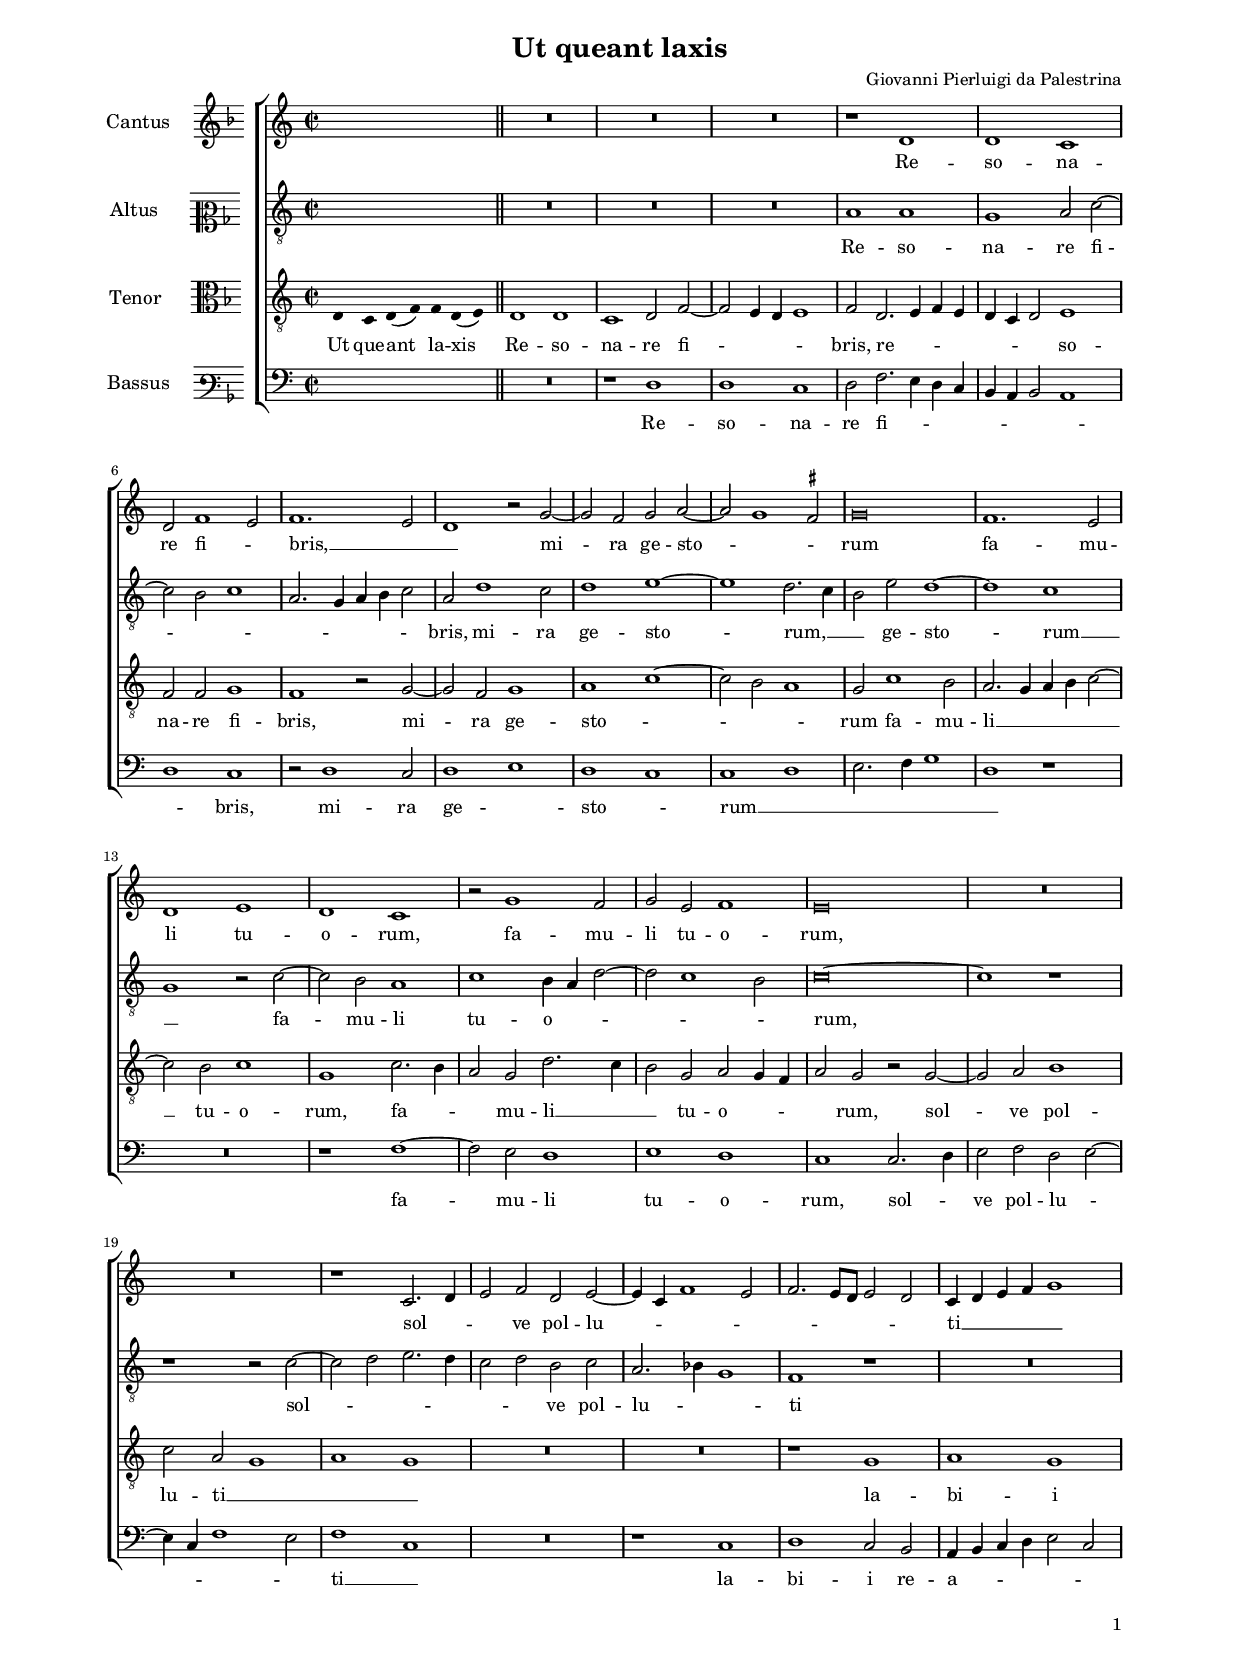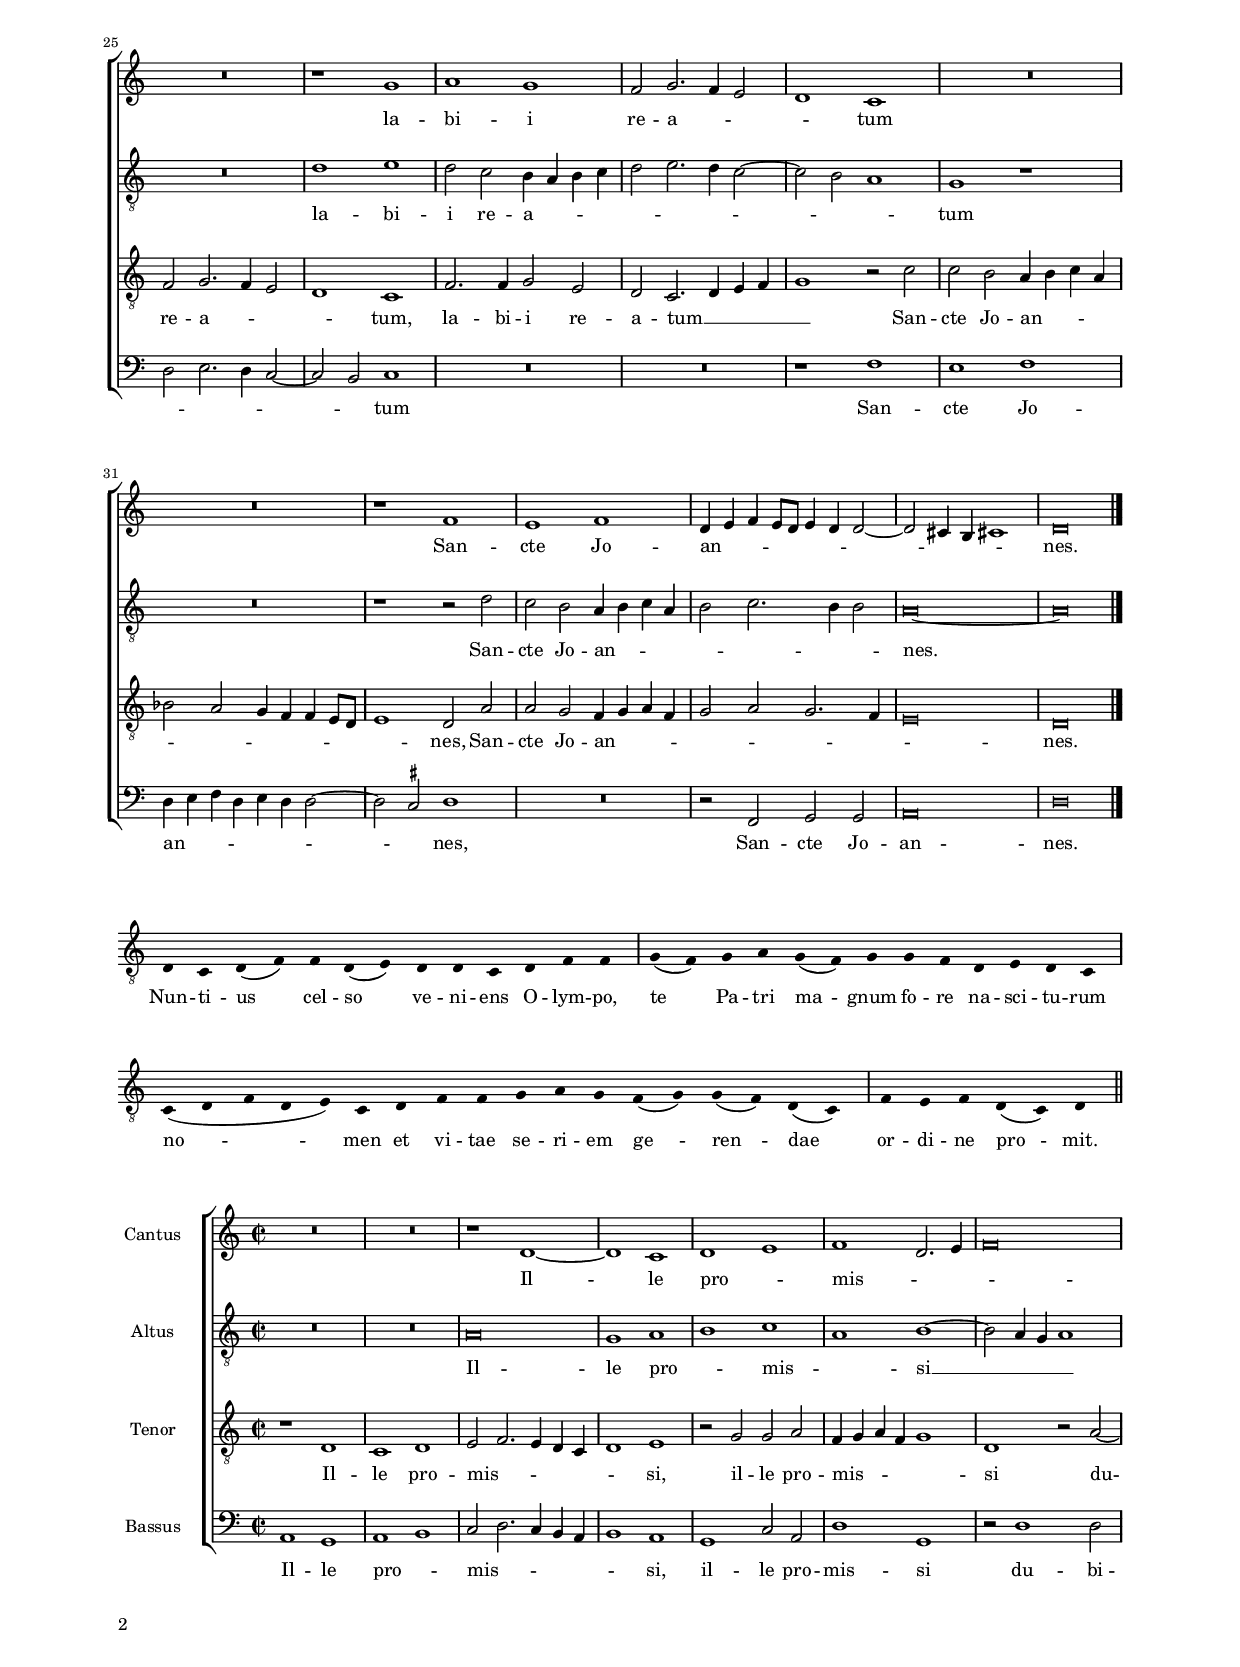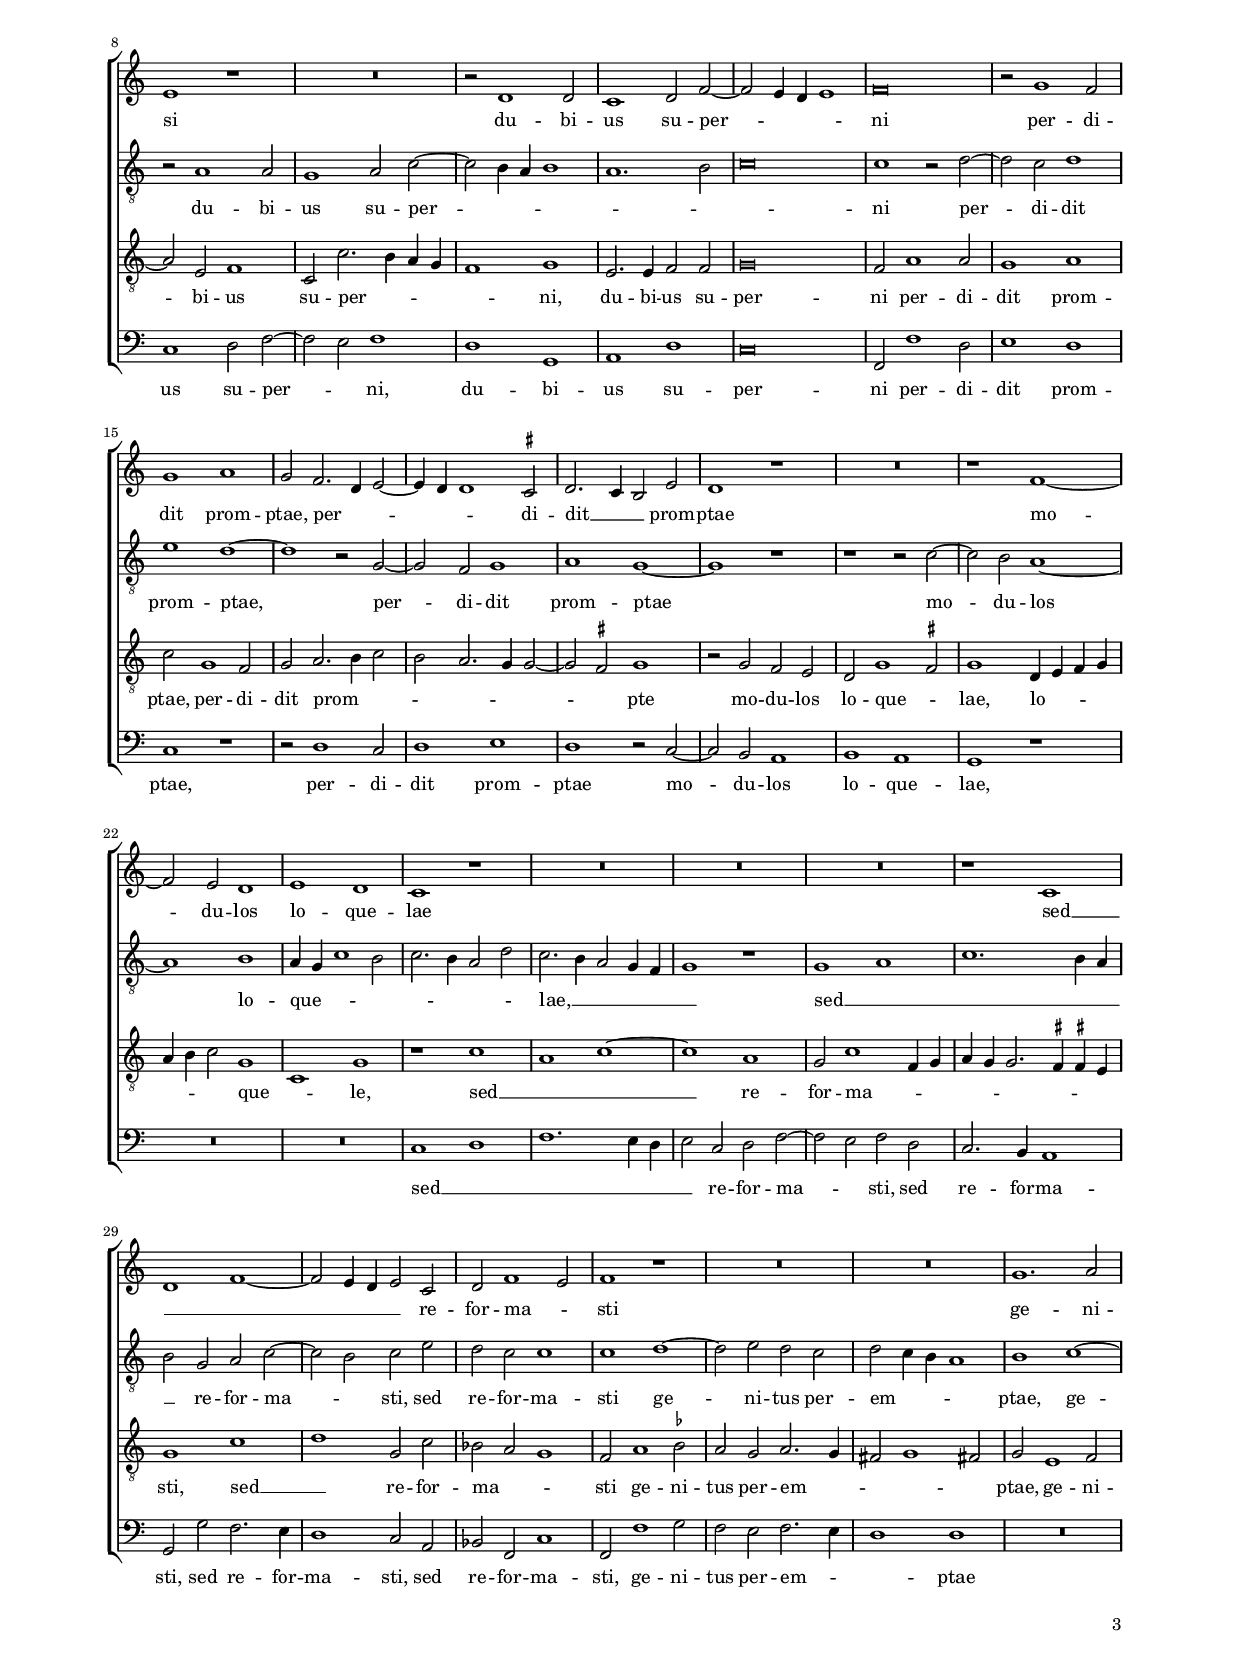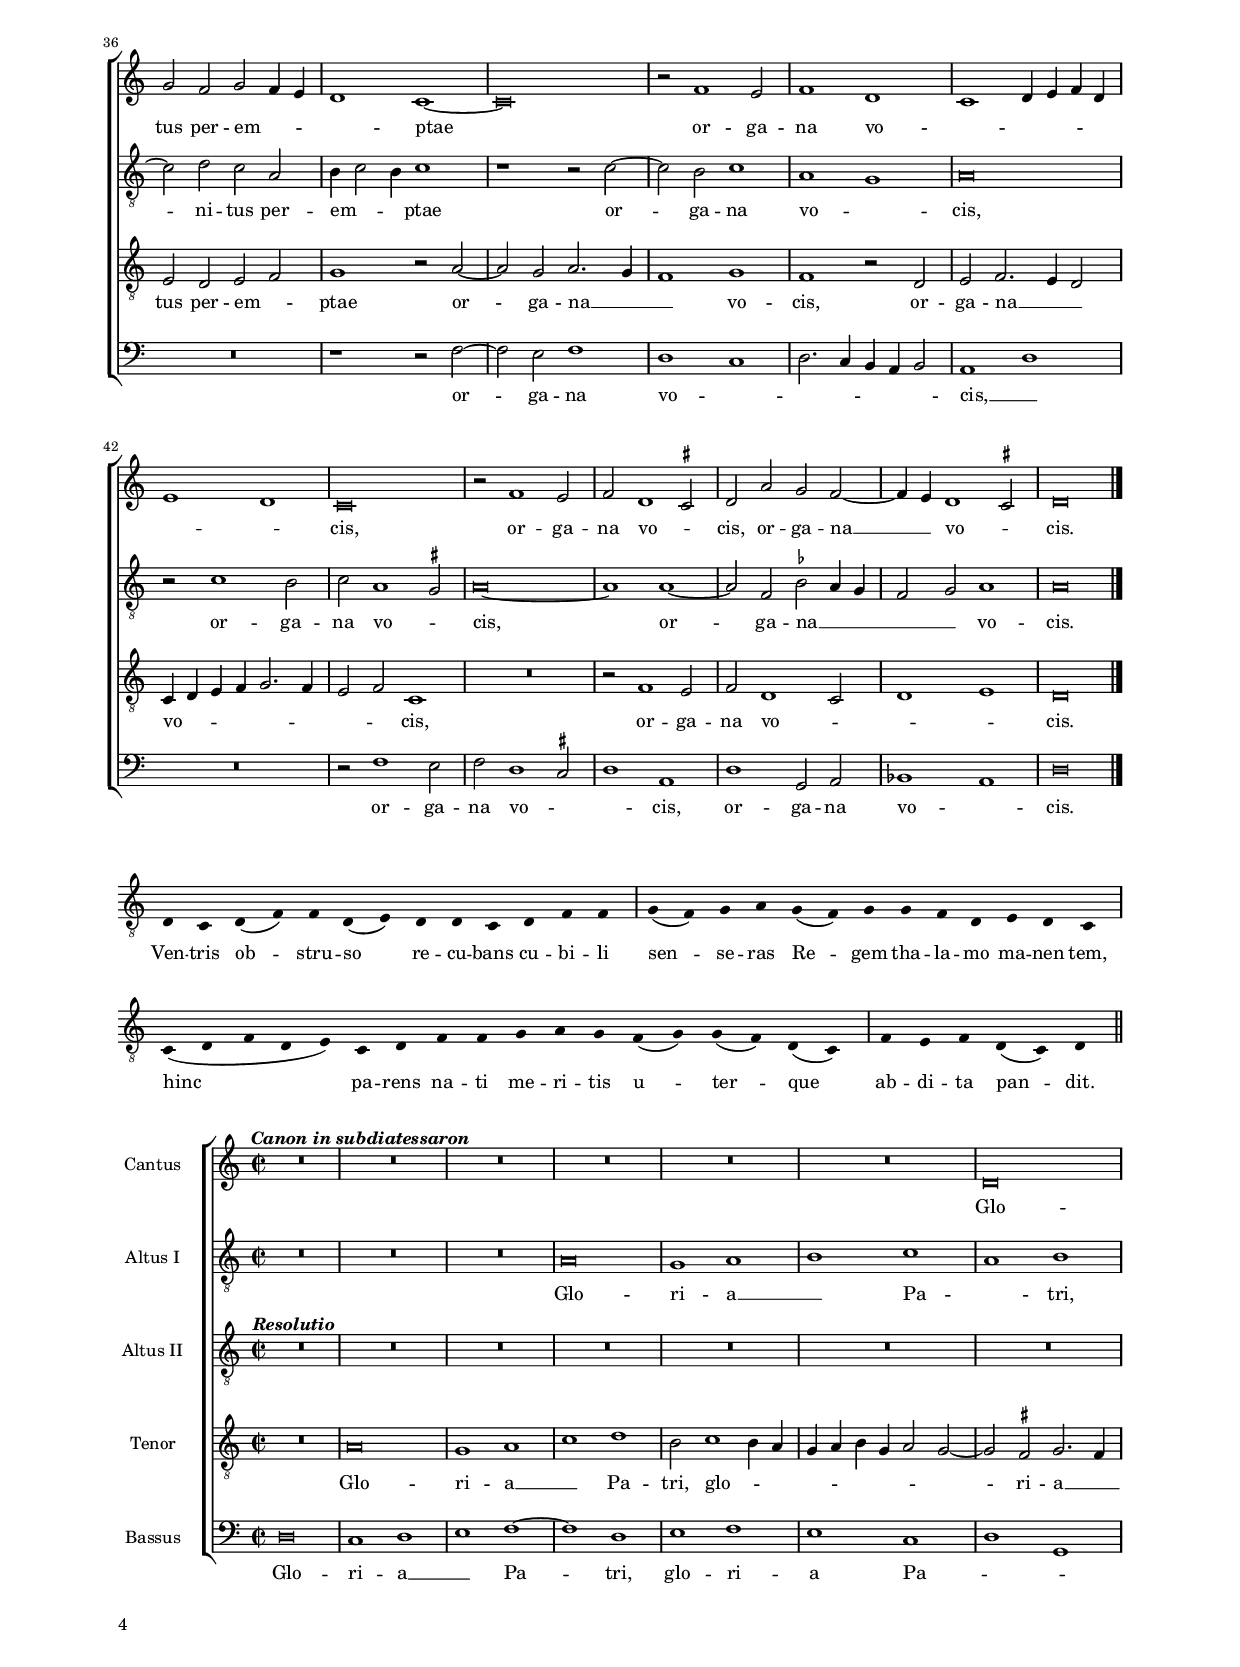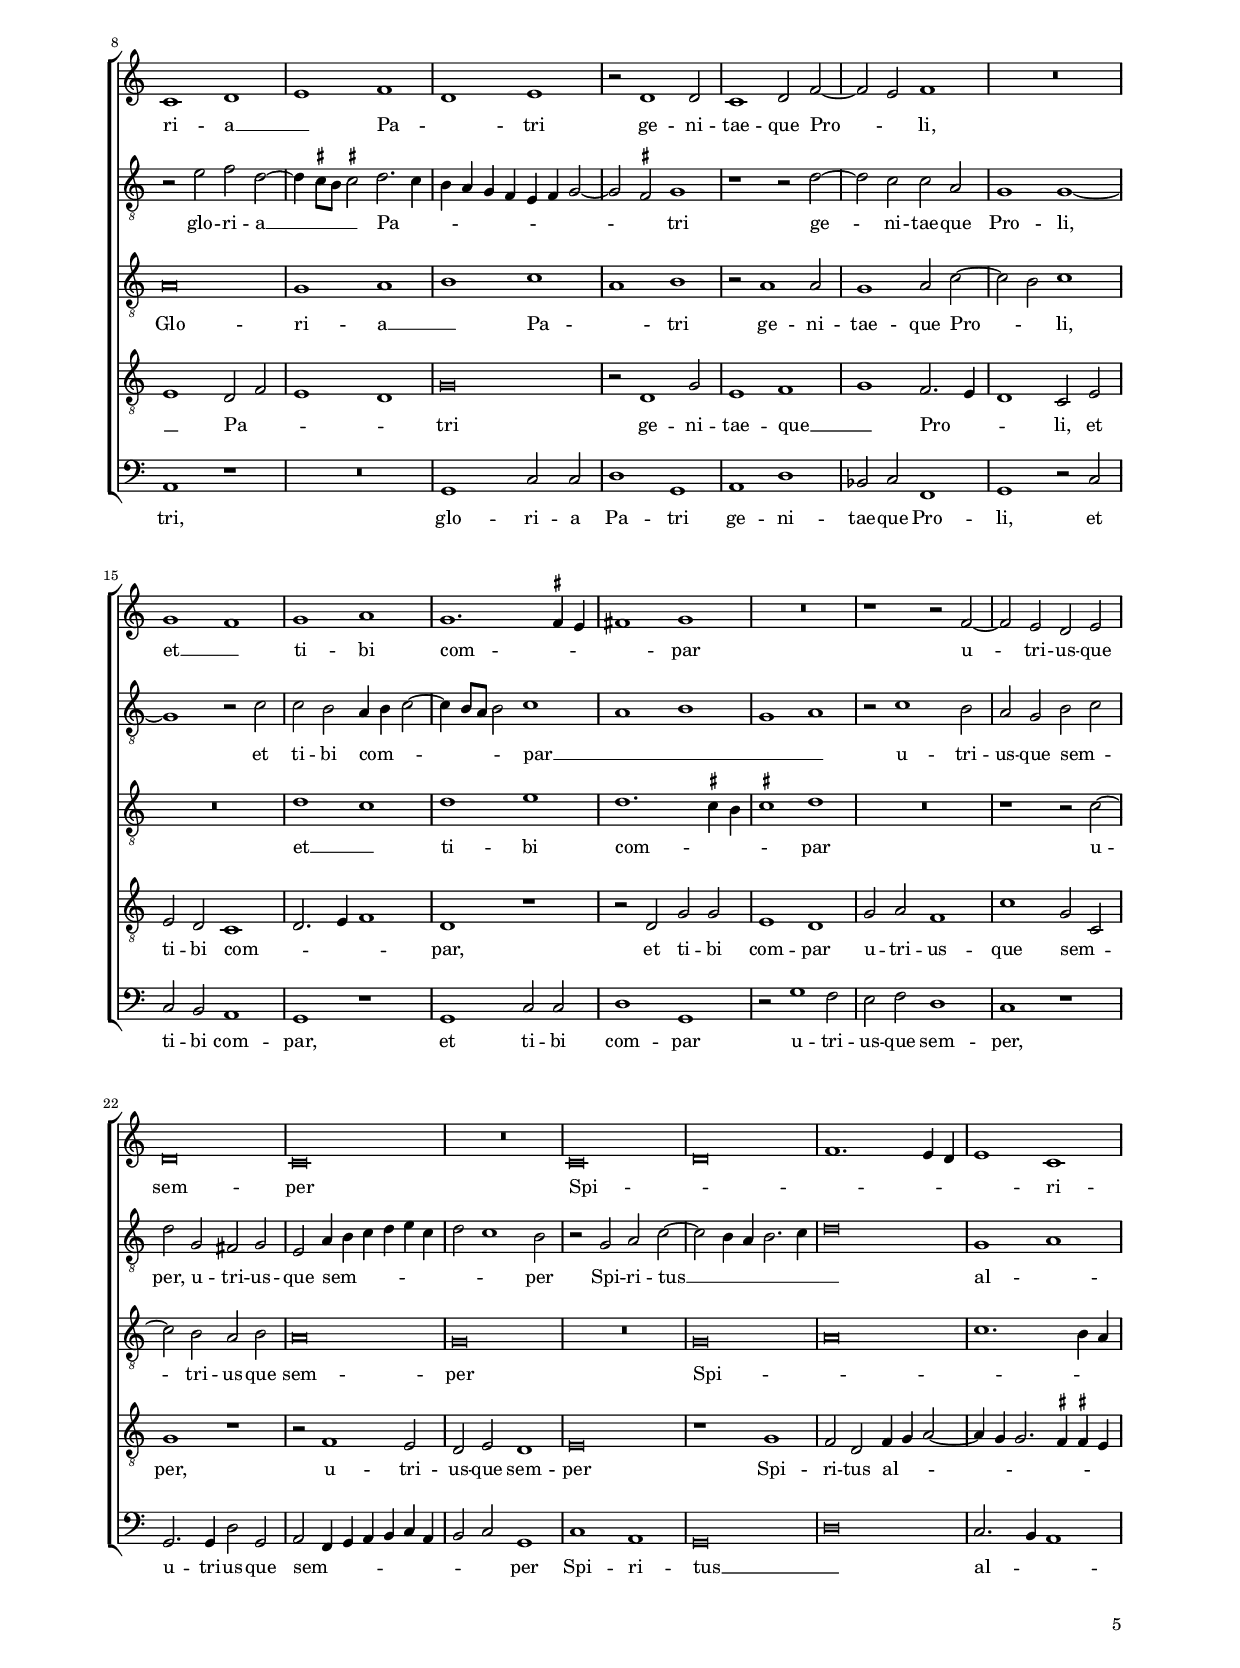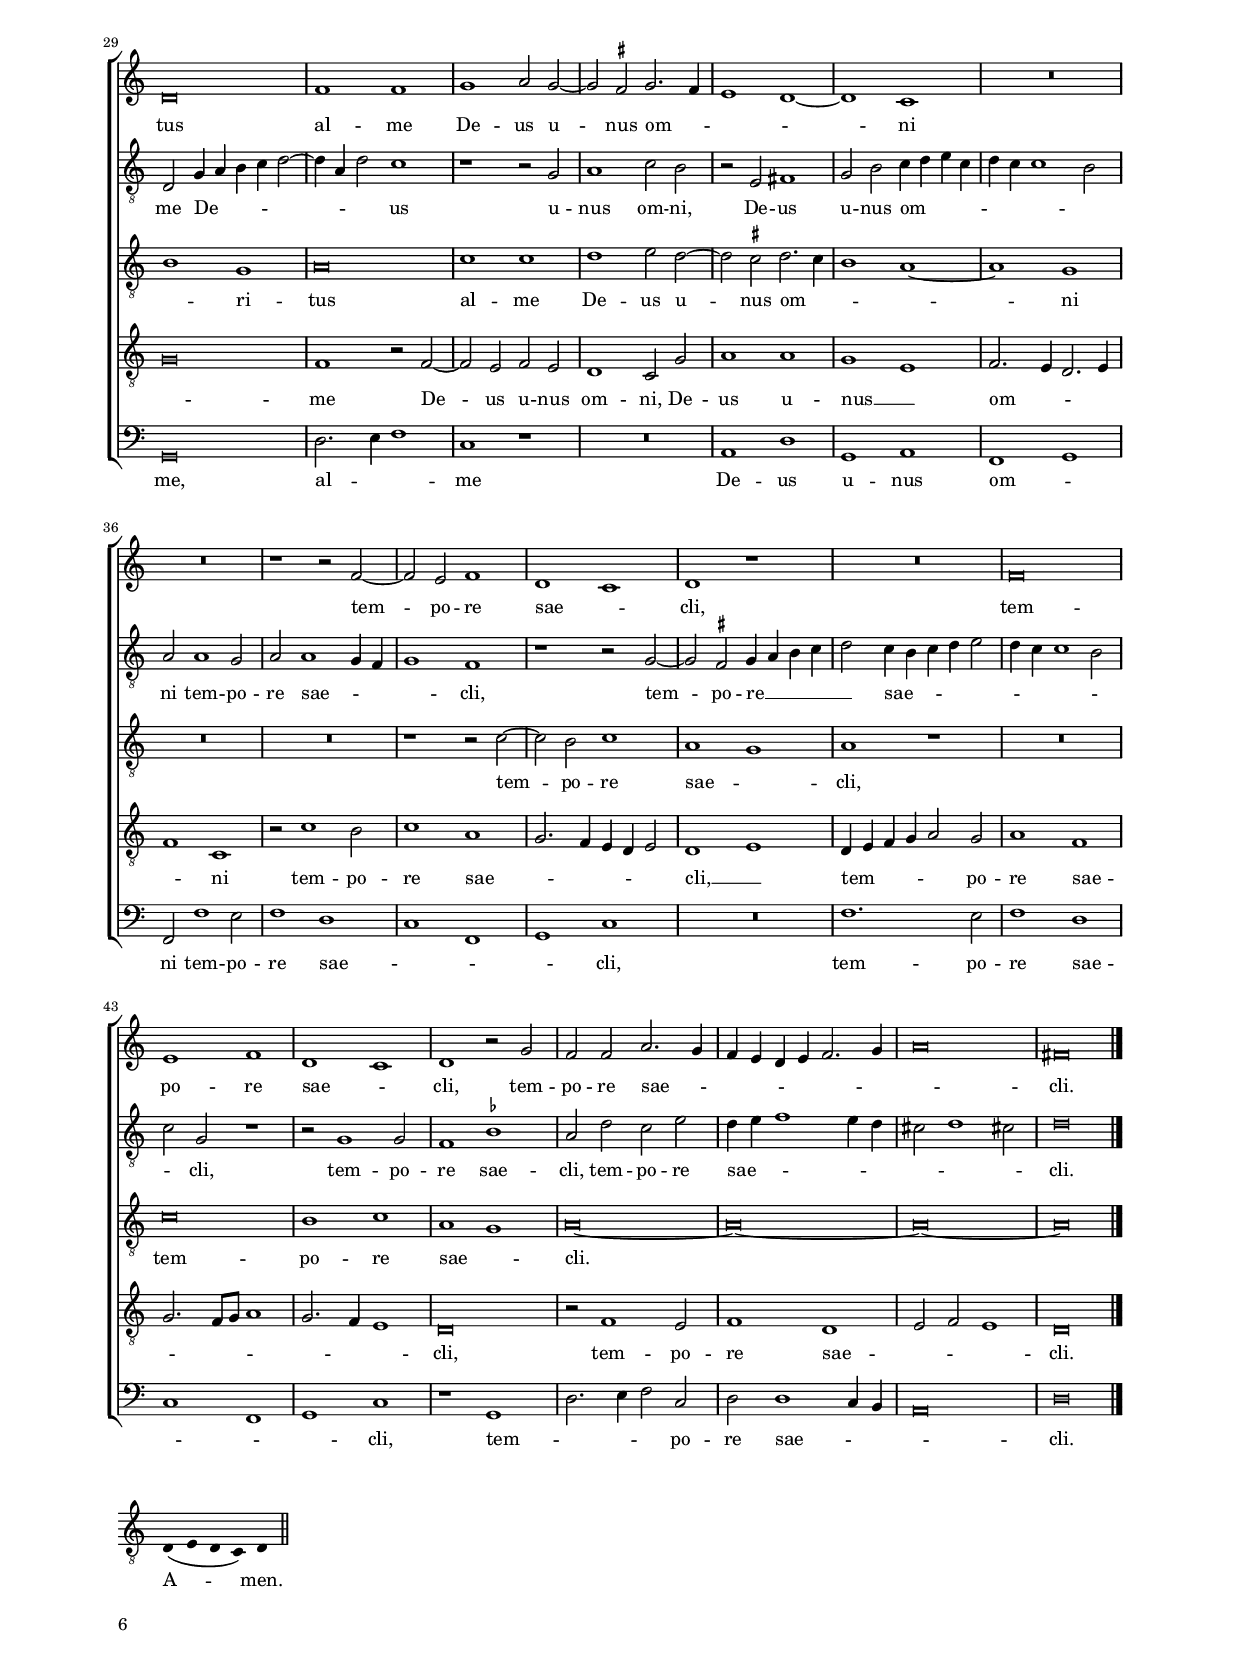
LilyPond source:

\version "2.24.0"
\include "deutsch.ly"
#(set-global-staff-size 15)
% #(set-default-paper-size "letter")
#(ly:set-option 'point-and-click #f)

\header
{
	title="Ut queant laxis"
	composer="Giovanni Pierluigi da Palestrina"
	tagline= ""
}

\paper
	{
	top-margin = 1.6 \cm
	bottom-margin = 1 \cm
	left-margin = 2 \cm
	right-margin = 2 \cm
	ragged-bottom = ##f
	ragged-last-bottom = ##t
	print-page-number = ##f
	system-system-spacing = #'((basic-distance . 16) (minimum-distance . 14) (padding . 4) (strechability . 250))
	system-score-spacing = #'((basic-distance . 17) (minimum-distance . 14) (padding . 7) (strechability . 250))
	score-system-spacing = #'((basic-distance . 17) (minimum-distance . 14) (padding . 5) (strechability . 250))
%	systems-per-page = 3
	min-systems-per-page = 3
%	markup-system-spacing.basic-distance = #12
%	print-all-headers = ##t
	print-first-page-number = ##f
	oddFooterMarkup=\markup   \fill-line { "" \fromproperty #'page:page-number-string }
	evenFooterMarkup=\markup  \fill-line { \fromproperty #'page:page-number-string "" }
	last-bottom-spacing = #'((basic-distance . 12) (minimum-distance . 7) (padding . 4))
	}

	
global = {
	\key f \major
	\time 2/2 \set Score.measureLength = #(ly:make-moment 7/4)
	\skip 4*7 \bar "||" % - Intonáció
	\newSpacingSection
	\set Score.currentBarNumber = #1
	\set Score.measureLength = #(ly:make-moment 2/1)
	\skip 1*2*36 \bar "|."
	}

	ficta = { \once \set suggestAccidentals = ##t }
	
	forget = #(define-music-function (music) (ly:music?) #{
		\accidentalStyle forget
		$music
		\accidentalStyle default
		#})
        

incipitcantus = \markup { \score {
	{
	\set Staff.instrumentName = \markup { \fontsize #1 "Cantus" }
	\key f \major
	\clef violin
	s4 \bar ""
	}
	\layout  {
	raggedright = ##t
	indent = 1.8 \cm
	line-width = 2.6 \cm
	\context { \Staff \remove Time_signature_engraver }
	\override Staff.Clef.Y-extent = #'(0 . 0)
	}} \hspace #1 }
	
      
incipitaltus = \markup { \score {
	{
	\set Staff.instrumentName = \markup { \fontsize #1 "Altus" }
	\key f \major
	\clef mezzosoprano
	s4 \bar ""
	}
	\layout  {
	raggedright = ##t
	indent = 1.8 \cm
	line-width = 2.6 \cm
	\context { \Staff \remove Time_signature_engraver }
	\override Staff.Clef.Y-extent = #'(0 . 0)
	}} \hspace #1 }


incipittenor = \markup { \score {
	{
	\set Staff.instrumentName = \markup { \fontsize #1 "Tenor" }
	\key f \major
	\clef alto
	s4 \bar ""
	}
	\layout  {
	raggedright = ##t
	indent = 1.8 \cm
	line-width = 2.6 \cm
	\context { \Staff \remove Time_signature_engraver }
	\override Staff.Clef.Y-extent = #'(0 . 0)
	}} \hspace #1 }
         
      
incipitbassus = \markup { \score {
	{
	\set Staff.instrumentName = \markup { \fontsize #1 "Bassus" }
	\key f \major
	\clef varbaritone
	s4 \bar ""
	}
	\layout  {
	raggedright = ##t
	indent = 1.8 \cm
	line-width = 2.6 \cm
	\context { \Staff \remove Time_signature_engraver }
	\override Staff.Clef.Y-extent = #'(0 . 0)
	}} \hspace #1 }


cantus =  \relative c''
	{
	s4*7 % - Intonation in the tenor
	R\breve
	R\breve
	R\breve
	r1 g
%5
	g1 f |
	g2 b1 a2
	b1. a2
	g1 r2 c~
	c2 b c d~
%10
	d2 c1 \ficta h2 |
	c\breve
	b1. a2
	g1 a
	g1 f
%15
	r2 c'1 b2 |
	c2 a b1
	a\breve
	R\breve
	R\breve
%20
	r1 f2. g4 |
	a2 b g a~
	a4 f b1 a2
	b2. a8 g a2 g
	f4 g a b c1
%25
	R\breve |
	r1 c
	d1 c
	b2 c2. b4 a2
	g1 f
%30
	R\breve |
	R\breve
	r1 b
	a1 b
	g4 a b a8 g a4 g g2~
%35
	g2 fis4 e fis!1 |
	g\breve |
	}

altus =  \relative c'
	{
	s4*7 % - Intonation in the tenor
	R\breve
	R\breve
	R\breve
	d1 d
%5
	c1 d2 f~ |
	f2 e f1
	d2. c4 d e f2
	d2 g1 f2
	g1 a~
%10
	a1 g2. f4 |
	e2 a g1~
	g1 f
	c1 r2 f~
	f2 e d1
%15
	f1 e4 d g2~ |
	g2 f1 e2
	f\breve~
	f1 r
	r1 r2 f~
%20
	f2 g a2. g4 |
	f2 g e f
	d2. es4 c1
	b1 r
	R\breve
%25
	R\breve |
	g'1 a
	g2 f e4 d e f
	g2 a2. g4 f2~
	f2 e d1
%30
	c1 r |
	R\breve
	r1 r2 g'
	f2 e d4 e f d
	e2 f2. e4 e2
%35
	d\breve~
	d\breve |
	}


tenor =  \relative c'
	{
	\override Stem.transparent = ##t
	g4 f g( b) b g( a)
	\override Stem.transparent = ##f
	g1 g
	f1 g2 b~
	b2 a4 g a1
	b2 g2. a4 b a
%5
	g4 f g2 a1 |
	b2 b c1
	b1 r2 c~
	c2 b c1
	d1 f~
%10
	f2 e d1 |
	c2 f1 e2
	d2. c4 d e f2~
	f2 e f1
	c1 f2. e4
%15
	d2 c g'2. f4 |
	e2 c d c4 b
	d2 c r c~
	c2 d e1
	f2 d c1
%20
	d1 c |
	R\breve
	R\breve
	r1 c
	d1 c
%25
	b2 c2. b4 a2 |
	g1 f
	b2. b4 c2 a
	g2 f2. g4 a b
	c1 r2 f
%30
	f2 e d4 e f d |
	es2 d c4 b b a8 g
	a1 g2 d'
	d2 c b4 c d b
	c2 d c2. b4
%35
	a\breve |
	g\breve |
	}
	

bassus  =  \relative c
	{
	s4*7 % - Intonation in the tenor
	R\breve
	r1 g'
	g1 f
	g2 b2. a4 g f
%5
	e4 d e2 d1 |
	g1 f
	r2 g1 f2
	g1 a
	g1 f
%10
	f1 g |
	a2. b4 c1
	g1 r
	R\breve
	r1 b~
%15
	b2 a g1 |
	a1 g
	f1 f2. g4
	a2 b g a~
	a4 f b1 a2
%20
	b1 f |
	R\breve
	r1 f
	g1 f2 e
	d4 e f g a2 f
%25
	g2 a2. g4 f2~ |
	f2 e f1
	R\breve
	R\breve
	r1 b
%30
	a1 b |
	g4 a b g a g g2~
	g2 \ficta fis g1
	R\breve
	r2 b, c c
%35
	d\breve |
	g\breve |
	}

lyricscantus = \lyricmode {
	Re -- so -- na -- re fi -- _ bris, __ _ _
	mi -- ra ge -- sto -- _ _ rum
	fa -- mu -- li tu -- o -- rum,
	fa -- mu -- li tu -- o -- rum,
	sol -- _ _ ve pol -- lu -- _ _ _ _ _ _ _ _ ti __ _ _ _ _
	la -- bi -- i re -- a -- _ _ _ tum
	San -- cte Jo -- an -- _ _ _ _ _ _ _ _ _ _ nes.
	}


lyricsaltus = \lyricmode {
	Re -- so -- na -- re fi -- _ _ _ _ _ _ _ bris,
	mi -- ra ge -- sto -- rum, __ _ _
	ge -- sto -- rum __ _
	fa -- mu -- li tu -- o -- _ _ _ _ rum,
	sol -- _ _ _ _ _ ve pol -- lu -- _ _ ti
	la -- bi -- i re -- a -- _ _ _ _ _ _ _ _ _ tum
	San -- cte Jo -- an -- _ _ _ _ _ _ _ nes.
	}


lyricstenor = \lyricmode {
	Ut que -- ant la -- xis
	Re -- so -- na -- re fi -- _ _ _ bris,
	re -- _ _ _ _ _ _ so -- na -- re fi -- bris,
	mi -- ra ge -- sto -- _ _ _ rum
	fa -- mu -- li __ _ _ _ _ tu -- o -- rum,
	fa -- _ _ mu -- li __ _ _ tu -- o -- _ _ _ rum,
	sol -- ve pol -- lu -- ti __ _ _ _
	la -- bi -- i re -- a -- _ _ _ tum,
	la -- bi -- i re -- a -- tum __ _ _ _ _
	San -- cte Jo -- an -- _ _ _ _ _ _ _ _ _ _ _ nes,
	San -- cte Jo -- an -- _ _ _ _ _ _ _ _ nes.
	}


lyricsbassus = \lyricmode {
	Re -- so -- na -- re fi -- _ _ _ _ _ _ _ _ bris,
	mi -- ra ge -- _ sto -- _ rum __ _ _ _ _ _
	fa -- mu -- li tu -- o -- rum,
	sol -- _ ve pol -- lu -- _ _ _ _ ti __ _
	la -- bi -- i re -- a -- _ _ _ _ _ _ _ _ _ _ tum
	San -- cte Jo -- an -- _ _ _ _ _ _ _ nes,
	San -- cte Jo -- an -- nes.
	}


\score
	{  
	\transpose f c { 
	\new ChoirStaff \with { \override StaffGrouper.staff-staff-spacing.basic-distance = #12 }
	<<

	\new Staff << \global
	\new Voice="v1" {
		\set Staff.instrumentName=\incipitcantus
		\set Staff.midiInstrument = "reed organ"
		\clef violin
		\cantus }
	\new Lyrics \lyricsto "v1" {\lyricscantus }
	>>


	\new Staff << \global
	\new Voice="v2" {
		\set Staff.instrumentName=\incipitaltus
		\set Staff.midiInstrument = "reed organ"
                \clef "G_8"
		\altus}
	\new Lyrics \lyricsto "v2" {\lyricsaltus }
	>>


	\new Staff << \global
	\new Voice="v3" {
		\set Staff.instrumentName=\incipittenor
		\set Staff.midiInstrument = "reed organ"
		\clef "G_8"
		\tenor }
	\new Lyrics \lyricsto "v3" {\lyricstenor }
	>>


	\new Staff << \global
	\new Voice="v4" {
		\set Staff.instrumentName=\incipitbassus
		\set Staff.midiInstrument = "reed organ"
		\clef bass 
		\bassus }
	\new Lyrics \lyricsto "v4" {\lyricsbassus}
	>>

	>>
	} % transpose
	

	\layout
	{
	indent = 2.5\cm
	\context { \Staff \override TimeSignature.break-visibility = #end-of-line-invisible }
	\context { \Lyrics \override VerticalAxisGroup.nonstaff-relatedstaff-spacing.padding = #1.2 }
%	\context { \Lyrics \override LyricText.font-size = #1 }
	\context { \Score \override BarNumber.padding = #2 }
	\context { \Voice \override NoteHead.style = #'baroque }
	}

	
}


%%%%%%%%%%%%%%%%%%%%%%%%%%%%%   NUNTIUS CELSO - PLAINCHANT

global = {
	\key f \major
        \override Staff.TimeSignature.stencil = #'()
        \set Score.timing = ##f
		\time 2/2 \set Score.measureLength = #(ly:make-moment 13/4)
        \skip 4*13
        \skip 4*13
		\set Score.measureLength = #(ly:make-moment 18/4)
        \skip 4*18
        \set Score.measureLength = #(ly:make-moment 6/4)
        }

tenor =  \relative c'
	{
	\override Stem.transparent = ##t
	g4 f g( b) b g( a) g g f g b b \bar "|"|
	c4( b) c d c( b) c c b g a g f \bar "|"|
	f( g b g a) f g b b c d c b( c) c( b) g( f) \bar "|"
	b4 a b g( f) g \bar "||"|	
	}

lyricstenor = \lyricmode {
	Nun -- ti -- us cel -- so ve -- ni -- ens O -- lym -- po,
	te Pa -- tri ma -- gnum fo -- re na -- sci -- tu -- rum
	no -- men et vi -- tae se -- ri -- em ge -- ren -- dae
	or -- di -- ne pro -- mit.
	}

\score	
	{
    \transpose f c {    
	\new ChoirStaff \with { \override StaffGrouper.staff-staff-spacing.basic-distance = #12 }
	<<

	\new Staff << \global
	\new Voice="v3" {
		\set Staff.midiInstrument = "reed organ"
		\clef "G_8"
		\tenor }
	\new Lyrics \lyricsto "v3" {\lyricstenor }
	>>
	>>
	} % transpose
	

	\layout
	{
	indent = 0\cm
	\context { \Staff \override TimeSignature.break-visibility = #end-of-line-invisible }
	\context { \Lyrics \override VerticalAxisGroup.nonstaff-relatedstaff-spacing.padding = #1.6 }
%	\context { \Lyrics \override LyricText.font-size = #1 }
	\context { \Score \override BarNumber.padding = #2 }
	\context { \Voice \override NoteHead.style = #'baroque }
	}
    }
    

%%%%%%%%%%%%%%%%%%%%%%%%%%%%%   ILLE PROMISSI

	
global = {
	\key f \major
	\time 2/2 \set Score.measureLength = #(ly:make-moment 2/1)
	\skip 1*2*48 \bar "|."
	}

	ficta = { \once \set suggestAccidentals = ##t }
	
	forget = #(define-music-function (music) (ly:music?) #{
		\accidentalStyle forget
		$music
		\accidentalStyle default
		#})
       

cantus =  \relative c''
	{
	R\breve
	R\breve
	r1 g~
	g1 f
%5
	g1 a |
	b1 g2. a4
	b\breve
	a1 r
	R\breve
%10
	r2 g1 g2 |
	f1 g2 b~
	b2 a4 g a1
	b\breve
	r2 c1 b2
%15
	c1 d |
	c2 b2. g4 a2~
	a4 g g1 \ficta fis2
	g2. f4 e2 a
	g1 r
%20
	R\breve |
	r1 b~
	b2 a g1
	a1 g
	f1 r
%25
	R\breve |
	R\breve
	R\breve
	r1 f
	g1 b~
%30
	b2 a4 g a2 f |
	g2 b1 a2
	b1 r
	R\breve
	R\breve
%35
	c1. d2 |
	c2 b c b4 a
	g1 f~
	f\breve
	r2 b1 a2
%40
	b1 g |
	f1 g4 a b g
	a1 g
	f\breve
	r2 b1 a2
%45
	b2 g1 \ficta fis2 |
	g2 d' c b~
	b4 a g1 \ficta fis2
	g\breve |
	}


altus =  \relative c'
	{
	R\breve
	R\breve
	d\breve
	c1 d
%5
	e1 f |
	d1 e~
	e2 d4 c d1
	r2 d1 d2
	c1 d2 f~
%10
	f2 e4 d e1 |
	d1. e2
	f\breve
	f1 r2 g~
	g2 f g1
%15
	a1 g~ |
	g1 r2 c,~
	c2 b c1
	d1 c~
	c1 r
%20
	r1 r2 f~ |
	f2 e d1~
	d1 e
	d4 c f1 e2
	f2. e4 d2 g
%25
	f2. e4 d2 c4 b |
	c1 r
	c1 d
	f1. e4 d
	e2 c d f~
%30
	f2 e f a |
	g2 f f1
	f1 g~
	g2 a g f
	g2 f4 e d1
%35
	e1 f~ |
	f2 g f d
	e4 f2 e4 f1
	r1 r2 f~
	f2 e f1
%40
	d1 c |
	d\breve
	r2 f1 e2
	f2 d1 \ficta cis2
	d\breve~
%45
	d1 d~ |
	d2 b \ficta es d4 c
	b2 c d1
	d\breve |
	}


tenor =  \relative c'
	{
	r1 g
	f1 g
	a2 b2. a4 g f
	g1 a
%5
	r2 c c d |
	b4 c d b c1
	g1 r2 d'~
	d2 a b1
	f2 f'2. e4 d c
%10
	b1 c |
	a2. a4 b2 b
	c\breve
	b2 d1 d2
	c1 d
%15
	f2 c1 b2 |
	c2 d2. e4 f2
	e2 d2. c4 c2~
	c2 \ficta h c1
	r2 c b a
%20
	g2 c1 \ficta h2 |
	c1 g4 a b c
	d4 e f2 c1
	f,1 c'
	r1 f
%25
	d1 f~ |
	f1 d
	c2 f1 b,4 c
	d4 c c2. \ficta h4 \ficta h! a
	c1 f
%30
	g1 c,2 f |
	es2 d c1
	b2 d1 \ficta es2
	d2 c d2. c4
	h2 c1 h!2
%35
	c2 a1 b2 |
	a2 g a b
	c1 r2 d~
	d2 c d2. c4
	b1 c
%40
	b1 r2 g |
	a2 b2. a4 g2
	f4 g a b c2. b4
	a2 b f1
	R\breve
%45
	r2 b1 a2 |
	b2 g1 f2
	g1 a
	g\breve |
	}

	
bassus  =  \relative c
	{
	d1 c
	d1 e
	f2 g2. f4 e d
	e1 d
%5
	c1 f2 d |
	g1 c,
	r2 g'1 g2
	f1 g2 b~
	b2 a b1
%10
	g1 c, |
	d1 g
	f\breve
	b,2 b'1 g2
	a1 g
%15
	f1 r |
	r2 g1 f2
	g1 a
	g1 r2 f~
	f2 e d1
%20
	e1 d |
	c1 r
	R\breve
	R\breve
	f1 g
%25
	b1. a4 g |
	a2 f g b~
	b2 a b g
	f2. e4 d1
	c2 c' b2. a4
%30
	g1 f2 d |
	es2 b f'1
	b,2 b'1 c2
	b2 a b2. a4
	g1 g
%35
	R\breve |
	R\breve
	r1 r2 b~
	b2 a b1
	g1 f
%40
	g2. f4 e d e2 |
	d1 g
	R\breve
	r2 b1 a2
	b2 g1 \ficta fis2
%45
	g1 d |
	g1 c,2 d
	es1 d
	g\breve |
	}


lyricscantus = \lyricmode {
	Il -- le pro -- _ mis -- _ _ _ si
	du -- bi -- us su -- per -- _ _ _ ni
	per -- di -- dit prom -- ptae,
	per -- _ _ _ _ di -- dit __ _ _ prom -- ptae
	mo -- du -- los lo -- que -- lae
	sed __ _ _ _ _ _ re -- for -- ma -- _ sti
	ge -- ni -- tus per -- em -- _ _ _ ptae
	or -- ga -- na vo -- _ _ _ _ _ _ _ cis,
	or -- ga -- na vo -- _ cis,
	or -- ga -- na __ _ vo -- _ cis.
	}


lyricsaltus = \lyricmode {
	Il -- le pro -- _ mis -- _ si __ _ _ _
	du -- bi -- us su -- per -- _ _ _ _ _ _ ni
	per -- di -- dit prom -- ptae,
	per -- di -- dit prom -- ptae
	mo -- du -- los lo -- que -- _ _ _ _ _ _ _ lae, __ _ _ _ _ _
	sed __ _ _ _ _ _ re -- for -- ma -- _ sti,
	sed re -- for -- ma -- sti
	ge -- ni -- tus per -- em -- _ _ _ ptae,
	ge -- ni -- tus per -- em -- _ _ ptae
	or -- ga -- na vo -- _ cis,
	or -- ga -- na vo -- _ cis,
	or -- ga -- na __ _ _ _ _ vo -- cis.
	}


lyricstenor = \lyricmode {
	Il -- le pro -- mis -- _ _ _ _ _ si,
	il -- le pro -- mis -- _ _ _ _ si
	du -- bi -- us su -- per -- _ _ _ _ ni,
	du -- bi -- us su -- per -- ni
	per -- di -- dit prom -- ptae,
	per -- di -- dit prom -- _ _ _ _ _ _ _ pte
	mo -- du -- los lo -- que -- _ lae,
	lo -- _ _ _ _ _ _ que -- _ le,
	sed __ _ _ re -- for -- ma -- _ _ _ _ _ _ _ _ sti,
	sed __ _ re -- for -- ma -- _ _ sti
	ge -- ni -- tus per -- em -- _ _ _ _ ptae,
	ge -- ni -- tus per -- em -- _ ptae
	or -- ga -- na __ _ _ vo -- cis,
	or -- ga -- na __ _ _ vo -- _ _ _ _ _ _ _ cis,
	or -- ga -- na vo -- _ _ _ cis.
	}


lyricsbassus = \lyricmode {
	Il -- le pro -- _ mis -- _ _ _ _ _ si,
	il -- le pro -- mis -- si
	du -- bi -- us su -- per -- _ ni,
	du -- bi -- us su -- per -- ni
	per -- di -- dit prom -- ptae,
	per -- di -- dit prom -- ptae
	mo -- du -- los lo -- que -- lae,
	sed __ _ _ _ _ _ re -- for -- ma -- _ sti,
	sed re -- for -- ma -- sti,
	sed re -- for -- ma -- sti,
	sed re -- for -- ma -- sti,
	ge -- ni -- tus per -- em -- _ _ ptae
	or -- ga -- na vo -- _ _ _ _ _ _ cis, __ _
	or -- ga -- na vo -- _ _ cis,
	or -- ga -- na vo -- _ cis.
	}



\score
	{  
	\transpose f c { 
	\new ChoirStaff \with { \override StaffGrouper.staff-staff-spacing.basic-distance = #12 }
	<<

	\new Staff << \global
	\new Voice="v1" {
		\set Staff.instrumentName="Cantus"
		\set Staff.midiInstrument = "reed organ"
		\clef violin
		\cantus }
	\new Lyrics \lyricsto "v1" {\lyricscantus }
	>>
        
	\new Staff << \global
	\new Voice="v2" {
		\set Staff.instrumentName="Altus"
		\set Staff.midiInstrument = "reed organ"
		\clef "G_8"
		\altus}
	\new Lyrics \lyricsto "v2" {\lyricsaltus }
	>>


	\new Staff << \global
	\new Voice="v3" {
		\set Staff.instrumentName="Tenor"
		\set Staff.midiInstrument = "reed organ"
		\clef "G_8"
		\tenor }
	\new Lyrics \lyricsto "v3" {\lyricstenor }
	>>
        
        
	\new Staff << \global
	\new Voice="v4" {
		\set Staff.instrumentName="Bassus"
		\set Staff.midiInstrument = "reed organ"
		\clef bass
		\bassus }
	\new Lyrics \lyricsto "v4" {\lyricsbassus }
	>>
	>>
	} % transpose

	\layout
	{
	indent = 1.6 \cm
	\context { \Lyrics \override VerticalAxisGroup.nonstaff-relatedstaff-spacing.padding = #1.2 }
%	\context { \Lyrics \override LyricText.font-size = #1 }
	\context { \Staff \override TimeSignature.break-visibility = #end-of-line-invisible }
	\context { \Score \override BarNumber.padding = #2 }
	\context { \Voice \override NoteHead.style = #'baroque }
	}
	
}


%%%%%%%%%%%%%%%%%%%%%%%%%%%%%   VENTRIS OBTRUSO - PLAINCHANT

global = {
	\key f \major
        \override Staff.TimeSignature.stencil = #'()
        \set Score.timing = ##f
		\time 2/2 \set Score.measureLength = #(ly:make-moment 13/4)
        \skip 4*13
        \skip 4*13
		\set Score.measureLength = #(ly:make-moment 18/4)
        \skip 4*18
        \set Score.measureLength = #(ly:make-moment 6/4)
        }

tenor =  \relative c'
	{
	\override Stem.transparent = ##t
	g4 f g( b) b g( a) g g f g b b \bar "|"|
	c4( b) c d c( b) c c b g a g f \bar "|"|
	f( g b g a) f g b b c d c b( c) c( b) g( f) \bar "|"
	b4 a b g( f) g \bar "||"|	
	}

lyricstenor = \lyricmode {
	Ven -- tris ob -- stru -- so re -- cu -- bans cu -- bi -- li
	sen -- se -- ras Re -- gem tha -- la -- mo ma -- nen tem,
	hinc pa -- rens na -- ti me -- ri -- tis u -- ter -- que
	ab -- di -- ta pan -- dit.
	}

\score	
	{
	\transpose f c {    
	\new ChoirStaff \with { \override StaffGrouper.staff-staff-spacing.basic-distance = #12 }
	<<

	\new Staff << \global
	\new Voice="v3" {
		\set Staff.midiInstrument = "reed organ"
		\clef "G_8"
		\tenor }
	\new Lyrics \lyricsto "v3" {\lyricstenor }
	>>
        >>
	} % transpose
	

	\layout
	{
	indent = 0\cm
	\context { \Lyrics \override VerticalAxisGroup.nonstaff-relatedstaff-spacing.padding = #1.6 }
	\context { \Staff \override TimeSignature.break-visibility = #end-of-line-invisible }
	\context { \Score \override BarNumber.padding = #2 }
	}
    }


%%%%%%%%%%%%%%%%%%%%%%%%%%   GLORIA PATRI


	
global = {
	\key f \major
	\time 2/2 \set Score.measureLength = #(ly:make-moment 2/1)
	\skip 1*2*49 \bar "|."
	}

	ficta = { \once \set suggestAccidentals = ##t }
	
	forget = #(define-music-function (music) (ly:music?) #{
		\accidentalStyle forget
		$music
		\accidentalStyle default
		#})
       

cantus =  \relative c''
	{
	R\breve^\markup{ \hspace #15 \bold \italic "Canon in subdiatessaron" }
	R\breve
	R\breve
	R\breve
%5
	R\breve |
	R\breve
	g\breve
	f1 g
	a1 b
%10
	g1 a |
	r2 g1 g2
	f1 g2 b~
	b2 a b1
	R\breve
%15
	c1 b |
	c1 d
	c1. \ficta h4 a
	h1 c
	R\breve
%20
	r1 r2 b~ |
	b2 a g a
	g\breve
	f\breve
	R\breve
%25
	f\breve |
	g\breve
	b1. a4 g
	a1 f
	g\breve
%30
	b1 b |
	c1 d2 c~
	c2 \ficta h c2. \forget b4
	a1 g~
	g1 f
%35
	R\breve |
	R\breve
	r1 r2 b~
	b2 a b1
	g1 f
%40
	g1 r |
	R\breve
	b\breve
	a1 b
	g1 f
%45
	g1 r2 c |
	b2 b d2. c4
	b4 a g a b2. c4
	d\breve
	h\breve |
	}


altus =  \relative c'
	{
	R\breve
	R\breve
	R\breve
	d\breve
%5
	c1 d |
	e1 f
	d1 e
	r2 a b g~
	g4 \ficta fis8 e \ficta fis!2 g2. \forget f4
%10
	e4 d c b a b c2~ |
	c2 \ficta h c1
	r1 r2 g'~
	g2 f f d
	c1 c~
%15
	c1 r2 f |
	f2 e d4 e f2~
	f4 e8 d e2 f1
	d1 e
	c1 d
%20
	r2 f1 e2 |
	d2 c e f
	g2 c, h c
	a2 d4 e f g a f
	g2 f1 e2
%25
	r2 c d f~ |
	f2 e4 d e2. f4
	g\breve
	c,1 d
	g,2 c4 d e f g2~
%30
	g4 d g2 f1 |
	r1 r2 c
	d1 f2 e
	r2 a, h1
	c2 e f4 g a f
%35
	g4 f f1 e2 |
	d2 d1 c2
	d2 d1 c4 b
	c1 b
	r1 r2 c~
%40
	c2 \ficta h c4 d e f |
	g2 f4 e f g a2
	g4 f f1 e2
	f2 c r1
	r2 c1 c2
%45
	b1 \ficta es |
	d2 g f a
	g4 a b1 a4 g
	fis2 g1 fis!2
	g\breve |
	}


quintus =  \relative c'
	{
	R\breve^\markup{ \hspace #-2 \bold \italic "Resolutio" }
	R\breve
	R\breve
	R\breve
%5
	R\breve |
	R\breve
	R\breve
	d\breve
	c1 d
%10
	e1 f |
	d1 e
	r2 d1 d2
	c1 d2 f~
	f2 e f1
%15
	R\breve |
	g1 f
	g1 a
	g1. \ficta fis4 e
	\ficta fis1 g
%20
	R\breve |
	r1 r2 f~
	f2 e d e
	d\breve
	c\breve
%25
	R\breve |
	c\breve
	d\breve
	f1. e4 d
	e1 c
%30
	d\breve |
	f1 f
	g1 a2 g~
	g2 \ficta fis g2. \forget f4
	e1 d~
%35
	d1 c |
	R\breve
	R\breve
	r1 r2 f~
	f2 e f1
%40
	d1 c |
	d1 r
	R\breve
	f\breve
	e1 f
%45
	d1 c |
	d\breve~
	d\breve~
	d\breve~
	d\breve |
	}


tenor =  \relative c'
	{
	R\breve
	d\breve
	c1 d
	f1 g
%5
	e2 f1 e4 d |
	c4 d e c d2 c~
	c2 \ficta h c2. \forget b4
	a1 g2 b
	a1 g
%10
	c\breve |
	r2 g1 c2
	a1 b
	c1 b2. a4
	g1 f2 a
%15
	a2 g f1 |
	g2. a4 b1
	g1 r
	r2 g c c
	a1 g
%20
	c2 d b1 |
	f'1 c2 f,
	c'1 r
	r2 b1 a2
	g2 a g1
%25
	a\breve |
	r1 c
	b2 g b4 c d2~
	d4 c c2. \ficta h4 \ficta h! a
	c\breve
%30
	b1 r2 b~ |
	b2 a b a
	g1 f2 c'
	d1 d
	c1 a
%35
	b2. a4 g2. a4 |
	b1 f
	r2 f'1 e2
	f1 d
	c2. b4 a g a2
%40
	g1 a |
	g4 a b c d2 c
	d1 b
	c2. b8 c d1
	c2. b4 a1
%45
	g\breve |
	r2 b1 a2
	b1 g
	a2 b a1
	g\breve |
	}

	
bassus  =  \relative c
	{
	g'\breve
	f1 g
	a1 b~
	b1 g
%5
	a1 b |
	a1 f
	g1 c,
	d1 r
	R\breve
%10
	c1 f2 f |
	g1 c,
	d1 g
	es2 f b,1
	c1 r2 f
%15
	f2 e d1 |
	c1 r
	c1 f2 f
	g1 c,
	r2 c'1 b2
%20
	a2 b g1 |
	f1 r
	c2. c4 g'2 c,
	d2 b4 c d e f d
	e2 f c1
%25
	f1 d |
	c\breve
	g'\breve
	f2. e4 d1
	c\breve
%30
	g'2. a4 b1 |
	f1 r
	R\breve
	d1 g
	c,1 d
%35
	b1 c |
	b2 b'1 a2
	b1 g
	f1 b,
	c1 f
%40
	R\breve |
	b1. a2
	b1 g
	f1 b,
	c1 f
%45
	r1 c |
	g'2. a4 b2 f
	g2 g1 f4 e
	d\breve
	g\breve |
	}


lyricscantus = \lyricmode {
	Glo -- ri -- a __ _ Pa -- _ tri
	ge -- ni -- tae -- que Pro -- _ li,
	et __ _ ti -- bi com -- _ _ _ par
	u -- tri -- us -- que sem -- per
	Spi -- _ _ _ _ _ ri -- tus al -- me
	De -- us u -- nus om -- _ _ _ ni
	tem -- po -- re sae -- _ cli,
	tem -- po -- re sae -- _ cli,
	tem -- po -- re sae -- _ _ _ _ _ _ _ _ cli.
	}


lyricsaltus = \lyricmode {
	Glo -- ri -- a __ _ Pa -- _ tri,
	glo -- ri -- a __ _ _ _ Pa -- _ _ _ _ _ _ _ _ _ tri
	ge -- ni -- tae -- que Pro -- li,
	et ti -- bi com -- _ _ _ _ _ par __ _ _ _ _
	u -- tri -- us -- que sem -- _ per,
	u -- tri -- us -- que sem -- _ _ _ _ _ _ _ per
	Spi -- ri -- tus __ _ _ _ _ _ al -- _ me
	De -- _ _ _ _ _ _ us u -- nus om -- ni,
	De -- us u -- nus om -- _ _ _ _ _ _ _ ni	
	tem -- po -- re sae -- _ _ _ cli,
	tem -- po -- re __ _ _ _ _ sae -- _ _ _ _ _ _ _ _ _ cli,
	tem -- po -- re sae -- cli,
	tem -- po -- re sae -- _ _ _ _ _ _ _ cli.
	}


lyricsquintus = \lyricmode {
	Glo -- ri -- a __ _ Pa -- _ tri
	ge -- ni -- tae -- que Pro -- _ li,
	et __ _ ti -- bi com -- _ _ _ par
	u -- tri -- us -- que sem -- per
	Spi -- _ _ _ _ _ ri -- tus al -- me
	De -- us u -- nus om -- _ _ _ ni
	tem -- po -- re sae -- _ cli,
	tem -- po -- re sae -- _ cli.
	}
	
	
lyricstenor = \lyricmode {
	Glo -- ri -- a __ _ Pa -- tri,
	glo -- _ _ _ _ _ _ _ _ ri -- a __ _ _ Pa -- _ _ _ tri
	ge -- ni -- tae -- que __ _ Pro -- _ _ li,
	et ti -- bi com -- _ _ _ par,
	et ti -- bi com -- par
	u -- tri -- us -- que sem -- _ per,
	u -- tri -- us -- que sem -- per
	Spi -- ri -- tus al -- _ _ _ _ _ _ _ _ me
	De -- us u -- nus om -- ni,
	De -- us u -- nus __ _ om -- _ _ _ _ ni
	tem -- po -- re sae -- _ _ _ _ _ cli, __ _
	tem -- _ _ _ _ po -- re sae -- _ _ _ _ _ _ _ cli,
	tem -- po -- re sae -- _ _ _ cli.
	}


lyricsbassus = \lyricmode {
	Glo -- ri -- a __ _ Pa -- tri,
	glo -- ri -- a Pa -- _ _ tri,
	glo -- ri -- a Pa -- tri
	ge -- ni -- tae -- que Pro -- li,
	et ti -- bi com -- par,
	et ti -- bi com -- par
	u -- tri -- us -- que sem -- per,
	u -- tri -- us -- que sem -- _ _ _ _ _ _ _ _ per
	Spi -- ri -- tus __ _ al -- _ _ me,
	al -- _ _ me
	De -- us u -- nus om -- _ ni
	tem -- po -- re sae -- _ _ _ cli,
	tem -- po -- re sae -- _ _ _ cli,
	tem -- _ _ _ po -- re sae -- _ _ _ cli. 
	}



\score
	{  
	\transpose f c { 
	\new ChoirStaff \with { \override StaffGrouper.staff-staff-spacing.basic-distance = #12 }
	<<

	\new Staff << \global
	\new Voice="v1" {
		\set Staff.instrumentName="Cantus"
		\set Staff.midiInstrument = "reed organ"
		\clef violin
		\cantus }
	\new Lyrics \lyricsto "v1" {\lyricscantus }
	>>


	\new Staff << \global
	\new Voice="v2" {
		\set Staff.instrumentName="Altus I"
		\set Staff.midiInstrument = "reed organ"
		\clef "G_8"
		\altus}
	\new Lyrics \lyricsto "v2" {\lyricsaltus }
	>>

	       
	\new Staff << \global
	\new Voice="v5" {
		\set Staff.instrumentName="Altus II"
		\set Staff.midiInstrument = "reed organ"
		\clef "G_8"
		\quintus}
	\new Lyrics \lyricsto "v5" {\lyricsquintus }
	>>


	\new Staff << \global
	\new Voice="v3" {
		\set Staff.instrumentName="Tenor"
		\set Staff.midiInstrument = "reed organ"
		\clef "G_8"
		\tenor }
	\new Lyrics \lyricsto "v3" {\lyricstenor }
	>>
        
        
	\new Staff << \global
	\new Voice="v4" {
		\set Staff.instrumentName="Bassus"
		\set Staff.midiInstrument = "reed organ"
		\clef bass
		\bassus }
	\new Lyrics \lyricsto "v4" {\lyricsbassus }
	>>
	>>
	} % transpose

	\layout
	{
	indent = 1.6 \cm
	\context { \Lyrics \override VerticalAxisGroup.nonstaff-relatedstaff-spacing.padding = #1.4 }
%	\context { \Lyrics \override LyricText.font-size = #1 }
	\context { \Staff \override TimeSignature.break-visibility = #end-of-line-invisible }
	\context { \Score \override BarNumber.padding = #2 }
	\context { \Voice \override NoteHead.style = #'baroque }
	}


}



%%%%%%%%%%%%%%%%%%%%%%%%%%%%%   AMEN


global = {
	\key f \major
	\override Staff.TimeSignature.stencil = #'()
	\set Score.timing = ##f
	\time 5/4
	}

tenor =  \relative c'
	{
	\override Stem.transparent = ##t
	g4 ( a g f) g \bar "||" |	
	}

lyricstenor = \lyricmode {
	A -- men.
	}

\score	
	{
	\transpose f c {    
	\new ChoirStaff \with { \override StaffGrouper.staff-staff-spacing.basic-distance = #12 }
	<<

	\new Staff << \global
	\new Voice="v3" {
		\set Staff.midiInstrument = "reed organ"
		\clef "G_8"
		\tenor }
	\new Lyrics \lyricsto "v3" {\lyricstenor }
	>>
	>>
	} % transpose
	

	\layout
	{
	indent = 0\cm
	ragged-last = ##t
	\context { \Lyrics \override VerticalAxisGroup.nonstaff-relatedstaff-spacing.padding = #1.6 }
	\context { \Staff \override TimeSignature.break-visibility = #end-of-line-invisible }
	\context { \Score \override BarNumber.padding = #2 }
	}
    }



% EOF
